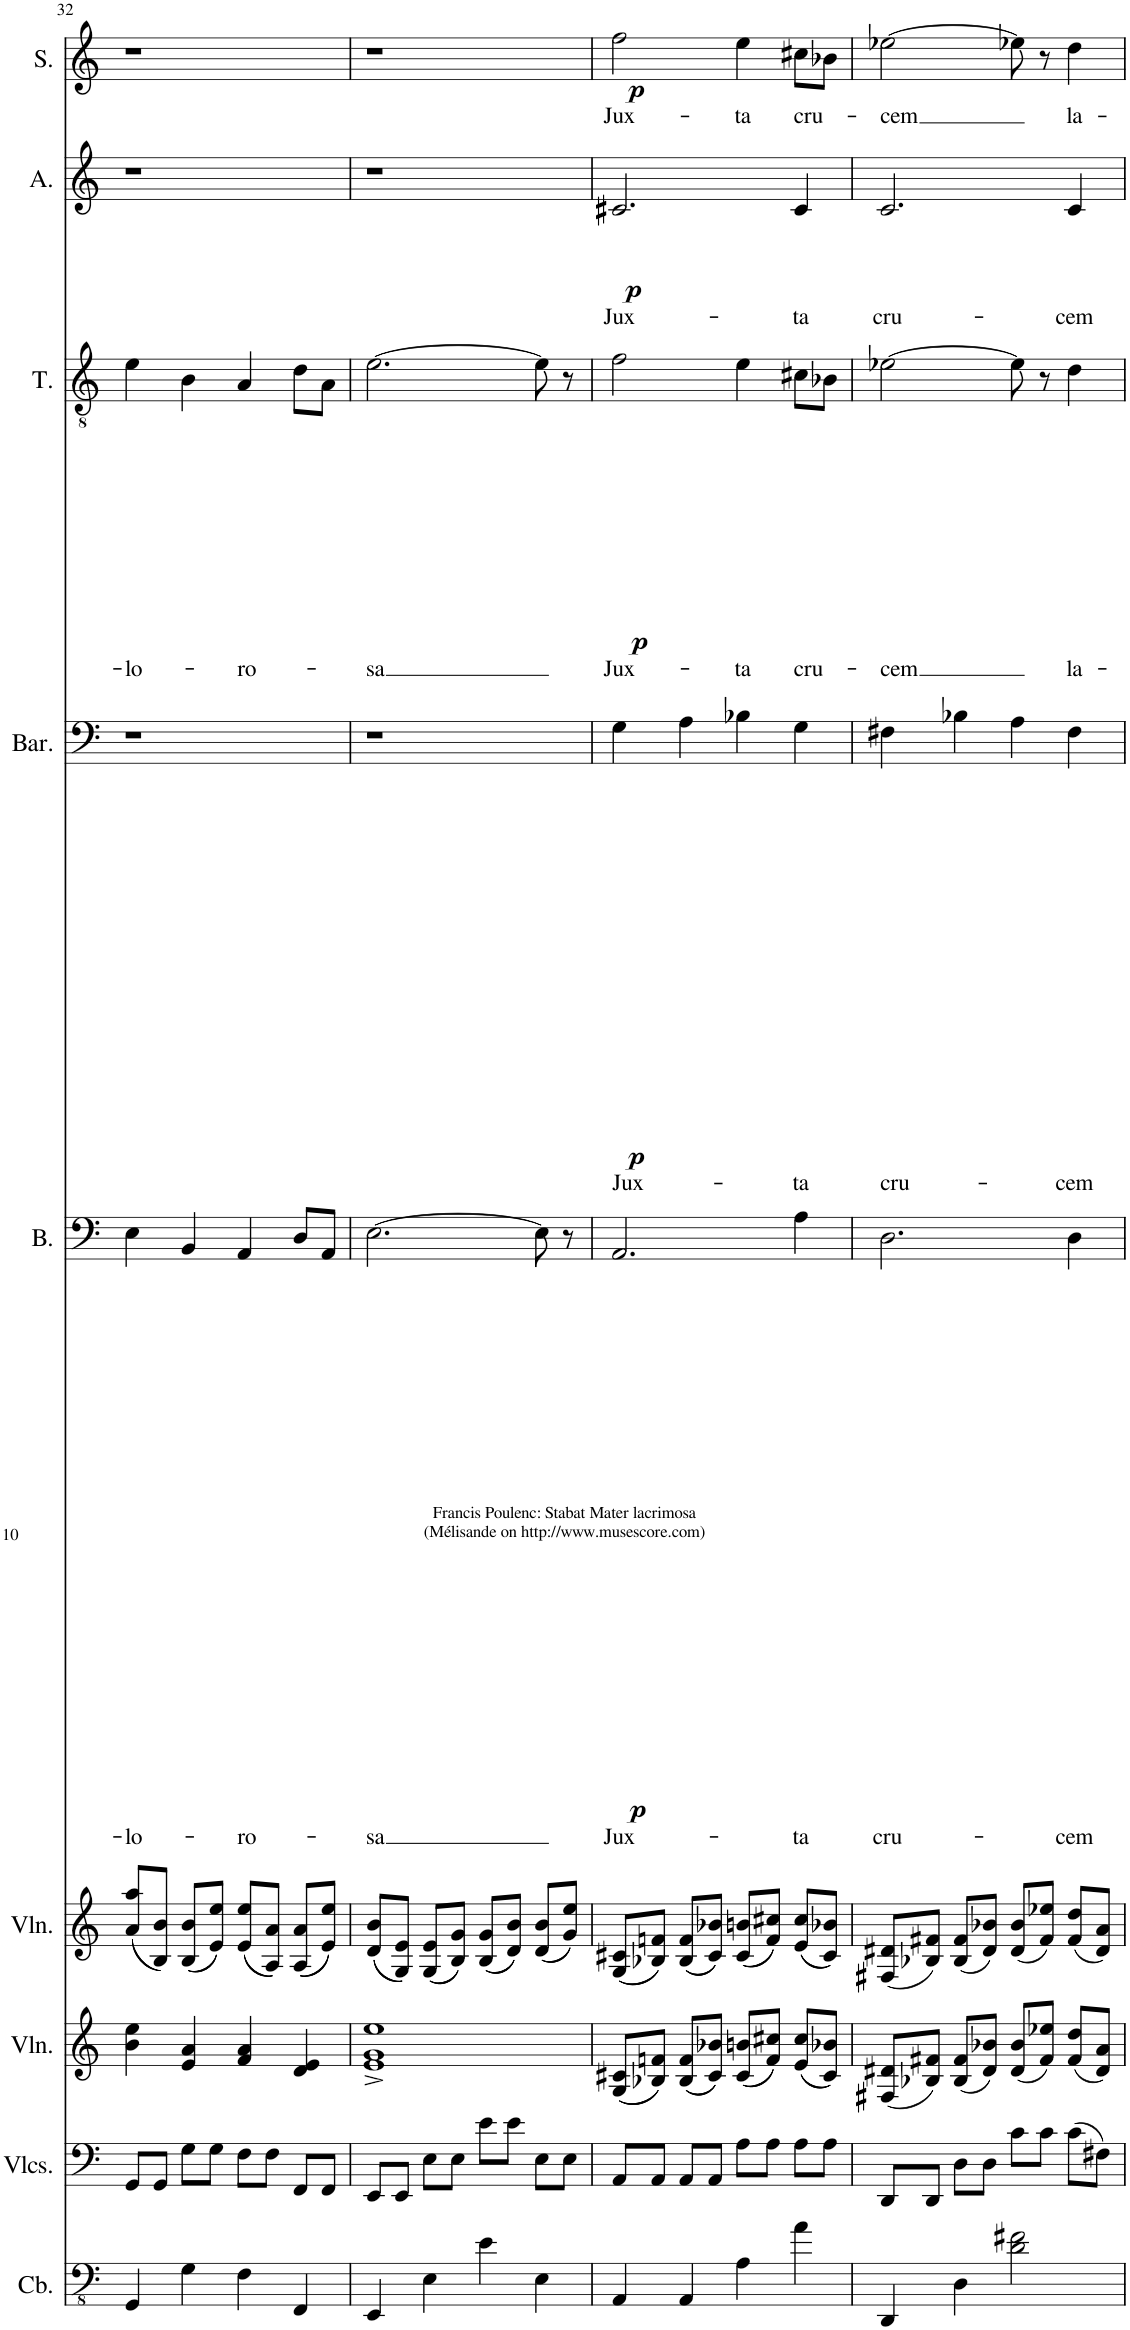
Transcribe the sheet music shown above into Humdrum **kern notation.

**kern	**kern	**kern	**kern	**kern	**text	**dynam	**kern	**text	**dynam	**kern	**text	**dynam	**kern	**text	**dynam	**kern	**text	**dynam
*part9	*part8	*part7	*part6	*part5	*part5	*part5	*part4	*part4	*part4	*part3	*part3	*part3	*part2	*part2	*part2	*part1	*part1	*part1
*staff9	*staff8	*staff7	*staff6	*staff5	*staff5	*staff5	*staff4	*staff4	*staff4	*staff3	*staff3	*staff3	*staff2	*staff2	*staff2	*staff1	*staff1	*staff1
*I"Contrabass	*I"Violoncellos	*I"Violin	*I"Violin	*I"Bass	*	*	*I"Bar.	*	*	*I"Tenor	*	*	*I"Alto	*	*	*I"Sopr	*	*
*I'Cb.	*I'Vlcs.	*I'Vln.	*I'Vln.	*I'B.	*	*	*I'Bar.	*	*	*I'T.	*	*	*I'A.	*	*	*I'S.	*	*
!!LO:PB:g=z
*clefFv4	*clefF4	*clefG2	*clefG2	*clefF4	*	*	*clefF4	*	*	*clefGv2	*	*	*clefG2	*	*	*clefG2	*	*
*Trd7c12	*	*	*	*	*	*	*	*	*	*	*	*	*	*	*	*	*	*
*k[]	*k[]	*k[]	*k[]	*k[]	*	*	*k[]	*	*	*k[]	*	*	*k[]	*	*	*k[]	*	*
*M4/4	*M4/4	*M4/4	*M4/4	*M4/4	*	*	*M4/4	*	*	*M4/4	*	*	*M4/4	*	*	*M4/4	*	*
=32	=32	=32	=32	=32	=32	=32	=32	=32	=32	=32	=32	=32	=32	=32	=32	=32	=32	=32
!	!	!	!	!	!LO:LY:b	!	!	!	!	!	!LO:LY:b	!	!	!	!	!	!	!
4GGG/	8GG/L	4b\ 4ee\	((8a/ 8aa/L	4E\	-lo-	.	1r	.	.	4e\	-lo-	.	1r	.	.	1r	.	.
.	8GG/J	.	8B/ 8b/J))	.	.	.	.	.	.	.	.	.	.	.	.	.	.	.
4GG\	8G\L	4e/ 4a/	((8B/ 8b/L	4BB/	.	.	.	.	.	4B\	.	.	.	.	.	.	.	.
.	8G\J	.	8e/ 8ee/J))	.	.	.	.	.	.	.	.	.	.	.	.	.	.	.
!	!	!	!	!	!LO:LY:b	!	!	!	!	!	!LO:LY:b	!	!	!	!	!	!	!
4FF\	8F\L	4f/ 4a/	((8e/ 8ee/L	4AA/	-ro-	.	.	.	.	4A/	-ro-	.	.	.	.	.	.	.
.	8F\J	.	8A/ 8a/J))	.	.	.	.	.	.	.	.	.	.	.	.	.	.	.
4FFF/	8FF/L	4d/ 4e/	((8A/ 8a/L	8D/L	.	.	.	.	.	8d\L	.	.	.	.	.	.	.	.
.	8FF/J	.	8e/ 8ee/J))	8AA/J	.	.	.	.	.	8A\J	.	.	.	.	.	.	.	.
=33	=33	=33	=33	=33	=33	=33	=33	=33	=33	=33	=33	=33	=33	=33	=33	=33	=33	=33
!	!	!	!	!	!LO:LY:b	!	!	!	!	!	!LO:LY:b	!	!	!	!	!	!	!
4EEE/	8EE/L	1e^ 1g^ 1ee^	((8d/ 8b/L	[2.E\	-sa	.	1r	.	.	[2.e\	-sa	.	1r	.	.	1r	.	.
.	8EE/J	.	8G/ 8e/J))	.	.	.	.	.	.	.	.	.	.	.	.	.	.	.
4EE\	8E\L	.	((8G/ 8e/L	.	.	.	.	.	.	.	.	.	.	.	.	.	.	.
.	8E\J	.	8B/ 8g/J))	.	.	.	.	.	.	.	.	.	.	.	.	.	.	.
4E\	8e\L	.	((8B/ 8g/L	.	.	.	.	.	.	.	.	.	.	.	.	.	.	.
.	8e\J	.	8d/ 8b/J))	.	.	.	.	.	.	.	.	.	.	.	.	.	.	.
4EE\	8E\L	.	((8d/ 8b/L	8E\]	.	.	.	.	.	8e\]	.	.	.	.	.	.	.	.
.	8E\J	.	8g/ 8ee/J))	8r	.	.	.	.	.	8r	.	.	.	.	.	.	.	.
=34	=34	=34	=34	=34	=34	=34	=34	=34	=34	=34	=34	=34	=34	=34	=34	=34	=34	=34
!	!	!	!	!	!LO:LY:b	!LO:DY:b	!	!LO:LY:b	!LO:DY:b	!	!LO:LY:b	!LO:DY:b	!	!LO:LY:b	!LO:DY:b	!	!LO:LY:b	!LO:DY:b
4AAA/	8AA/L	((8G/ 8c#X/L	((8G/ 8c#X/L	2.AA/	Jux-	p	4G\	Jux-	p	2f\	Jux-	p	2.c#X/	Jux-	p	2ff\	Jux-	p
.	8AA/J	8B-X/ 8fn/J))	8B-X/ 8fn/J))	.	.	.	.	.	.	.	.	.	.	.	.	.	.	.
4AAA/	8AA/L	((8B-/ 8f/L	((8B-/ 8f/L	.	.	.	4A\	.	.	.	.	.	.	.	.	.	.	.
.	8AA/J	8c#/ 8b-X/J))	8c#/ 8b-X/J))	.	.	.	.	.	.	.	.	.	.	.	.	.	.	.
!	!	!	!	!	!	!	!	!	!	!	!LO:LY:b	!	!	!	!	!	!LO:LY:b	!
4AA\	8A\L	((8c#/ 8bn/L	((8c#/ 8bn/L	.	.	.	4B-X\	.	.	4e\	-ta	.	.	.	.	4ee\	-ta	.
.	8A\J	8f/ 8cc#X/J))	8f/ 8cc#X/J))	.	.	.	.	.	.	.	.	.	.	.	.	.	.	.
!	!	!	!	!	!LO:LY:b	!	!	!LO:LY:b	!	!	!LO:LY:b	!	!	!LO:LY:b	!	!	!LO:LY:b	!
4A\	8A\L	((8e/ 8cc#/L	((8e/ 8cc#/L	4A\	-ta	.	4G\	-ta	.	8c#X\L	cru-	.	4c#/	-ta	.	8cc#X\L	cru-	.
.	8A\J	8c#/ 8b-X/J))	8c#/ 8b-X/J))	.	.	.	.	.	.	8B-X\J	.	.	.	.	.	8b-X\J	.	.
=35	=35	=35	=35	=35	=35	=35	=35	=35	=35	=35	=35	=35	=35	=35	=35	=35	=35	=35
!	!	!	!	!	!LO:LY:b	!	!	!LO:LY:b	!	!	!LO:LY:b	!	!	!LO:LY:b	!	!	!LO:LY:b	!
4DDD/	8DD/L	(8F#X/ 8d#X/L	(8F#X/ 8d#X/L	2.D\	cru-	.	4F#X\	cru-	.	[2e-X\	-cem	.	2.c/	cru-	.	[2ee-X\	-cem	.
.	8DD/J	8B-X/ 8f#X/J)	8B-X/ 8f#X/J)	.	.	.	.	.	.	.	.	.	.	.	.	.	.	.
4DD\	8D\L	(8B-/ 8f#/L	(8B-/ 8f#/L	.	.	.	4B-X\	.	.	.	.	.	.	.	.	.	.	.
.	8D\J	8d#/ 8b-X/J)	8d#/ 8b-X/J)	.	.	.	.	.	.	.	.	.	.	.	.	.	.	.
2D\ 2F#X\	8c\L	(8d#/ 8b-/L	(8d#/ 8b-/L	.	.	.	4A\	.	.	8e-\]	.	.	.	.	.	8ee-X\]	.	.
.	8c\J	8f#/ 8ee-X/J)	8f#/ 8ee-X/J)	.	.	.	.	.	.	8r	.	.	.	.	.	8r	.	.
!	!	!	!	!	!LO:LY:b	!	!	!LO:LY:b	!	!	!LO:LY:b	!	!	!LO:LY:b	!	!	!LO:LY:b	!
.	(8c\L	(8f#/ 8dd/L	(8f#/ 8dd/L	4D\	-cem	.	4F#\	-cem	.	4d\	la-	.	4c/	-cem	.	4dd\	la-	.
.	8F#X\J)	8d#/ 8a/J)	8d#/ 8a/J)	.	.	.	.	.	.	.	.	.	.	.	.	.	.	.
=	=	=	=	=	=	=	=	=	=	=	=	=	=	=	=	=	=	=
*-	*-	*-	*-	*-	*-	*-	*-	*-	*-	*-	*-	*-	*-	*-	*-	*-	*-	*-
